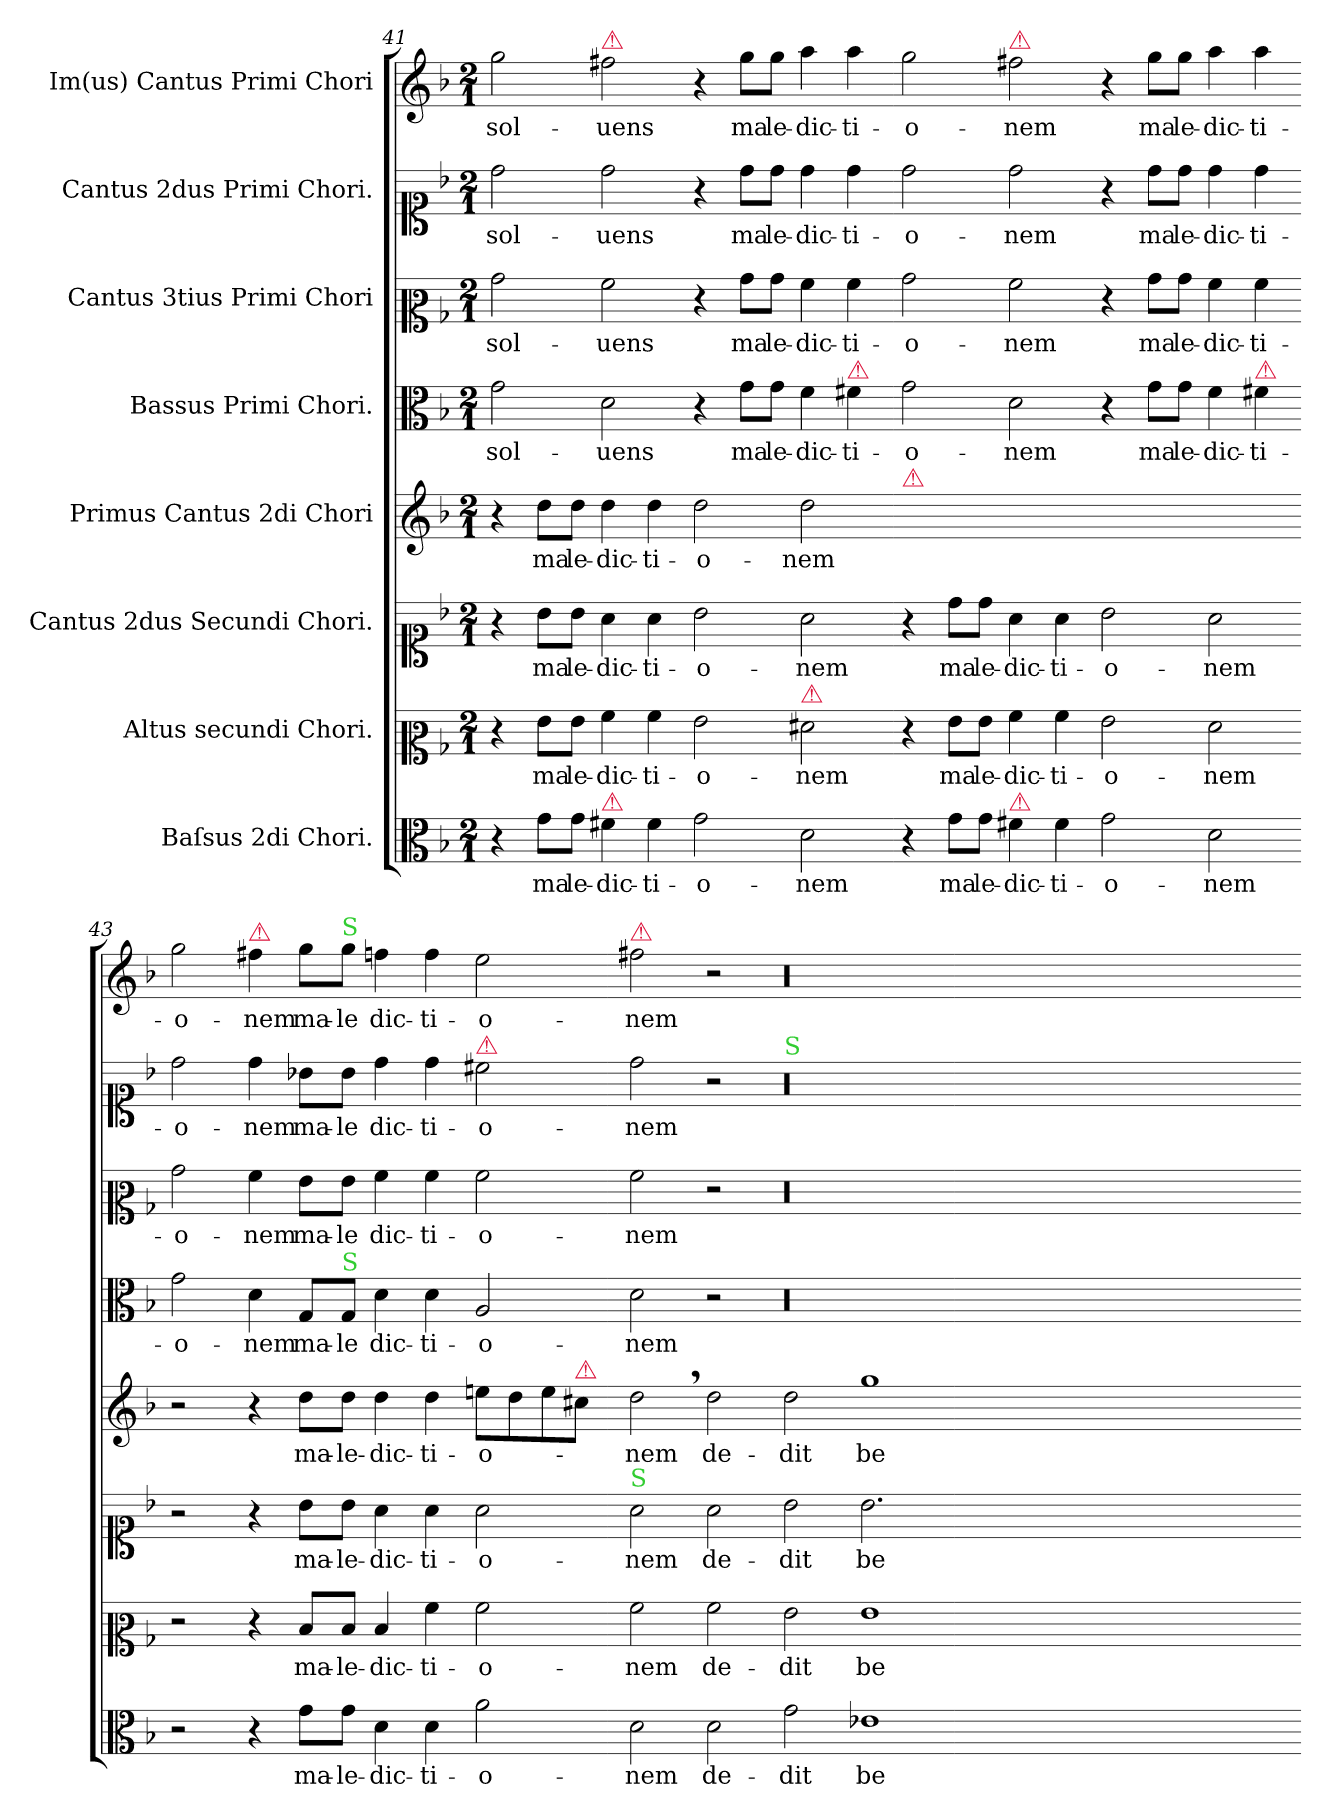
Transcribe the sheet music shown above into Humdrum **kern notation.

**kern	**text	**kern	**text	**kern	**text	**kern	**text	**kern	**text	**kern	**text	**kern	**text	**kern	**text
*part8	*part8	*part7	*part7	*part6	*part6	*part5	*part5	*part4	*part4	*part3	*part3	*part2	*part2	*part1	*part1
*staff8	*staff8	*staff7	*staff7	*staff6	*staff6	*staff5	*staff5	*staff4	*staff4	*staff3	*staff3	*staff2	*staff2	*staff1	*staff1
*I"Baſsus 2di Chori.	*	*I"Altus secundi Chori.	*	*I"Cantus 2dus Secundi Chori.	*	*I"Primus Cantus 2di Chori	*	*I"Bassus Primi Chori.	*	*I"Cantus 3tius Primi Chori	*	*I"Cantus 2dus Primi Chori.	*	*I"Im(us) Cantus Primi Chori	*
*clefC3	*	*clefC2	*	*clefC1	*	*clefG2	*	*clefC3	*	*clefC2	*	*clefC1	*	*clefG2	*
*k[b-]	*	*k[b-]	*	*k[b-]	*	*k[b-]	*	*k[b-]	*	*k[b-]	*	*k[b-]	*	*k[b-]	*
*M2/1	*	*M2/1	*	*M2/1	*	*M2/1	*	*M2/1	*	*M2/1	*	*M2/1	*	*M2/1	*
=41	=41	=41	=41	=41	=41	=41	=41	=41	=41	=41	=41	=41	=41	=41	=41
4r	.	4r	.	4r	.	4r	.	2g\	sol-	2b-\	sol-	2dd\	sol-	2gg\	sol-
8g\L	ma-	8g\L	ma-	8b-\L	ma-	8dd\L	ma-	.	.	.	.	.	.	.	.
8g\J	-le-	8g\J	-le-	8b-\J	-le-	8dd\J	-le-	.	.	.	.	.	.	.	.
!	!	!	!	!	!	!	!	!	!	!	!	!	!	!LO:TX:a:color=crimson:t=⚠	!
!LO:TX:a:color=crimson:t=⚠	!	!	!	!	!	!	!	!	!	!	!	!	!	!	!
4f#X\	-dic-	4a\	-dic-	4a\	-dic-	4dd\	-dic-	2d\	-uens	2a\	-uens	2dd\	-uens	2ff#X\	-uens
4f#\	-ti-	4a\	-ti-	4a\	-ti-	4dd\	-ti-	.	.	.	.	.	.	.	.
2g\	-o-	2g\	-o-	2b-\	-o-	2dd\	-o-	4r	.	4r	.	4r	.	4r	.
.	.	.	.	.	.	.	.	8g\L	ma-	8b-\L	ma-	8dd\L	ma-	8gg\L	ma-
.	.	.	.	.	.	.	.	8g\J	-le-	8b-\J	-le-	8dd\J	-le-	8gg\J	-le-
!	!	!LO:TX:a:color=crimson:t=⚠	!	!	!	!	!	!	!	!	!	!	!	!	!
2d\	-nem	2f#X\	-nem	2a\	-nem	2dd\	-nem	4f\	-dic-	4a\	-dic-	4dd\	-dic-	4aa\	-dic-
!	!	!	!	!	!	!	!	!LO:TX:a:color=crimson:t=⚠	!	!	!	!	!	!	!
.	.	.	.	.	.	.	.	4f#X\	-ti-	4a\	-ti-	4dd\	-ti-	4aa\	-ti-
=42-	=42-	=42-	=42-	=42-	=42-	=42-	=42-	=42-	=42-	=42-	=42-	=42-	=42-	=42-	=42-
!	!	!	!	!	!	!LO:TX:a:color=crimson:t=⚠	!	!	!	!	!	!	!	!	!
4r	.	4r	.	4r	.	0ryy	.	2g\	-o-	2b-\	-o-	2dd\	-o-	2gg\	-o-
8g\L	ma-	8g\L	ma-	8dd\L	ma-	.	.	.	.	.	.	.	.	.	.
8g\J	-le-	8g\J	-le-	8dd\J	-le-	.	.	.	.	.	.	.	.	.	.
!	!	!	!	!	!	!	!	!	!	!	!	!	!	!LO:TX:a:color=crimson:t=⚠	!
!LO:TX:a:color=crimson:t=⚠	!	!	!	!	!	!	!	!	!	!	!	!	!	!	!
4f#X\	-dic-	4a\	-dic-	4a\	-dic-	.	.	2d\	-nem	2a\	-nem	2dd\	-nem	2ff#X\	-nem
4f#\	-ti-	4a\	-ti-	4a\	-ti-	.	.	.	.	.	.	.	.	.	.
2g\	-o-	2g\	-o-	2b-\	-o-	.	.	4r	.	4r	.	4r	.	4r	.
.	.	.	.	.	.	.	.	8g\L	ma-	8b-\L	ma-	8dd\L	ma-	8gg\L	ma-
.	.	.	.	.	.	.	.	8g\J	-le-	8b-\J	-le-	8dd\J	-le-	8gg\J	-le-
2d\	-nem	2f#\	-nem	2a\	-nem	.	.	4f#\	-dic-	4a\	-dic-	4dd\	-dic-	4aa\	-dic-
!	!	!	!	!	!	!	!	!LO:TX:a:color=crimson:t=⚠	!	!	!	!	!	!	!
.	.	.	.	.	.	.	.	4f#X\	-ti-	4a\	-ti-	4dd\	-ti-	4aa\	-ti-
=43-	=43-	=43-	=43-	=43-	=43-	=43-	=43-	=43-	=43-	=43-	=43-	=43-	=43-	=43-	=43-
2r	.	2r	.	2r	.	2r	.	2g\	-o-	2b-\	-o-	2dd\	-o-	2gg\	-o-
!	!	!	!	!	!	!	!	!	!	!	!	!	!	!LO:TX:a:color=crimson:t=⚠	!
4r	.	4r	.	4r	.	4r	.	4d\	-nem	4a\	-nem	4dd\	-nem	4ff#X\	-nem
8g\L	ma-	8d/L	ma-	8b-\L	ma-	8dd\L	ma-	8G/L	ma-	8g\L	ma-	8b-X\L	ma-	8gg\L	ma-
!	!	!	!	!	!	!	!	!	!	!	!	!	!	!LO:TX:a:color=limegreen:t=S	!
!	!	!	!	!	!	!	!	!LO:TX:a:color=limegreen:t=S	!	!	!	!	!	!	!
8g\J	-le-	8d/J	-le-	8b-\J	-le-	8dd\J	-le-	8G/J	-le	8g\J	-le	8b-\J	-le	8gg\J	-le
4d\	-dic-	4d/	-dic-	4a\	-dic-	4dd\	-dic-	4d\	-dic-	4a\	-dic-	4dd\	-dic-	4ffn\	-dic-
4d\	-ti-	4a\	-ti-	4a\	-ti-	4dd\	-ti-	4d\	-ti-	4a\	-ti-	4dd\	-ti-	4ff\	-ti-
!	!	!	!	!	!	!	!	!	!	!	!	!LO:TX:a:color=crimson:t=⚠	!	!	!
2a\	-o-	2a\	-o-	2a\	-o-	8een\L	-o-	2A/	-o-	2a\	-o-	2cc#X\	-o-	2ee\	-o-
.	.	.	.	.	.	8dd\	.	.	.	.	.	.	.	.	.
.	.	.	.	.	.	8ee\	.	.	.	.	.	.	.	.	.
!	!	!	!	!	!	!LO:TX:a:color=crimson:t=⚠	!	!	!	!	!	!	!	!	!
.	.	.	.	.	.	8cc#X\J	.	.	.	.	.	.	.	.	.
=44-	=44-	=44-	=44-	=44-	=44-	=44-	=44-	=44-	=44-	=44-	=44-	=44-	=44-	=44-	=44-
!	!	!	!	!	!	!	!	!	!	!	!	!	!	!LO:TX:a:color=crimson:t=⚠	!
!	!	!	!	!LO:TX:a:color=limegreen:t=S	!	!	!	!	!	!	!	!	!	!	!
2d\	-nem	2a\	-nem	2a\	-nem	2dd,<\	-nem	2d\	-nem	2a\	-nem	2dd\	-nem	2ff#X\	-nem
2d\	de-	2a\	de-	2a\	de-	2dd\	de-	2r	.	2r	.	2r	.	2r	.
!	!	!	!	!	!	!	!	!	!	!	!	!LO:TX:a:color=limegreen:t=S	!	!	!
2g\	-dit	2g\	-dit	2b-\	-dit	2dd\	-dit	00r	.	00r	.	00r	.	00r	.
1e-X\	be-	1g\	be-	2.b-\	be-	1gg\	be-	.	.	.	.	.	.	.	.
.	.	.	.	0ryy	.	.	.	.	.	.	.	.	.	.	.
0ryy	.	0ryy	.	.	.	0ryy	.	.	.	.	.	.	.	.	.
.	.	.	.	2.ryy	.	.	.	.	.	.	.	.	.	.	.
2ryy	.	2ryy	.	.	.	2ryy	.	.	.	.	.	.	.	.	.
=-	=-	=-	=-	=-	=-	=-	=-	=-	=-	=-	=-	=-	=-	=-	=-
*-	*-	*-	*-	*-	*-	*-	*-	*-	*-	*-	*-	*-	*-	*-	*-
